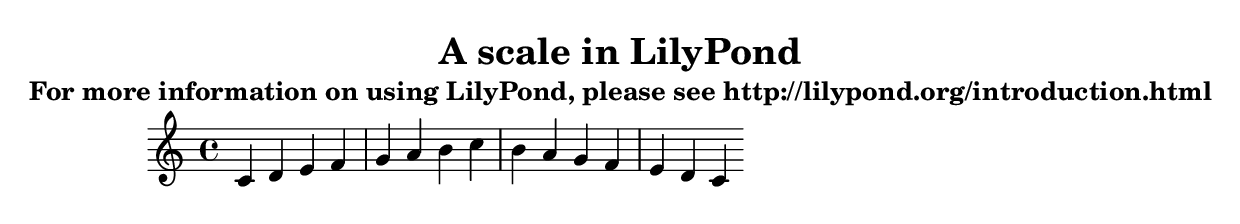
%{
Welcome to LilyPond
===================

Congratulations, LilyPond has been installed successfully.

Now to take it for the first test run.

  1. Save this LilyPond file on your desktop with the name "test.ly".

  2. Pick it up from the desktop with your mouse pointer, drag and drop
     it onto the LilyPond icon.

  3. LilyPond automatically produces a PDF file from the musical scale
     below.

  4. To print or view the result, click on the newly produced file
     called

        test.pdf

  5. If you see a piece of music with a scale, LilyPond is working properly.

Next, you'll want to get started on your own scores.  To do this you'll 
  need to learn about using LilyPond.

LilyPond's interface is text-based, rather than graphical. Please visit the
  help page at http://lilypond.org/introduction.html.  This will
  point you to a quick tutorial and extensive documentation.

Good luck with LilyPond!  Happy engraving.

%}

\version "2.16.0"  % necessary for upgrading to future LilyPond versions.

\header{
  title = "A scale in LilyPond"
  subtitle = "For more information on using LilyPond, please see
http://lilypond.org/introduction.html"
}

\relative c' {
  c d e f g a b c b a g f e d c
}
